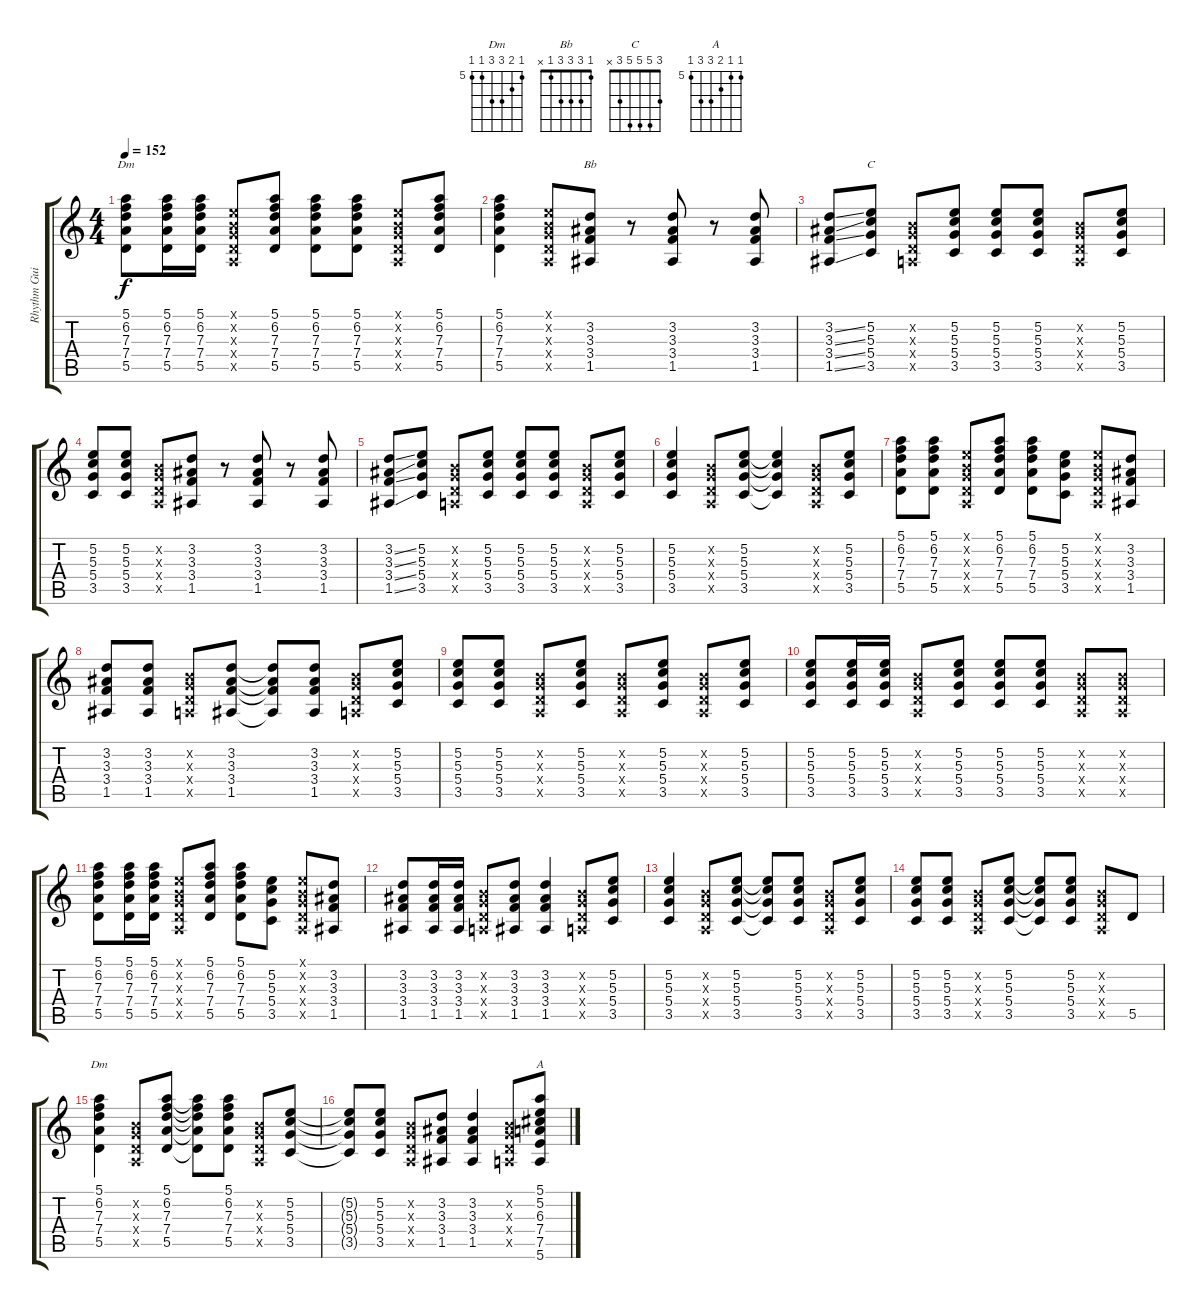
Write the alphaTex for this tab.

\track ("Rhythm Guitar" "Rhythm Gui") {instrument electricguitarjazz}
\staff {score tabs}
\tuning (E4 B3 G3 D3 A2 E2) {hide}
\chord ("Dm" 5 6 7 7 5 x) {firstfret 5}
\chord ("Bb" 1 3 3 3 1 x)
\chord ("C" 3 5 5 5 3 x)
\chord ("Dm" 5 6 7 7 5 5) {firstfret 5}
\chord ("A" 5 5 6 7 7 5) {firstfret 5}
\ts (4 4)
\tempo 152
\clef g2
\ks c
(5.1 6.2 7.3 7.4 5.5).8{ch "Dm" dy f} (5.1 6.2 7.3 7.4 5.5).16 (5.1 6.2 7.3 7.4 5.5).16 (0.1{x} 0.2{x} 0.3{x} 0.4{x} 0.5{x}).8 (5.1 6.2 7.3 7.4 5.5).8 (5.1 6.2 7.3 7.4 5.5).8 (5.1 6.2 7.3 7.4 5.5).8 (0.1{x} 0.2{x} 0.3{x} 0.4{x} 0.5{x}).8 (5.1 6.2 7.3 7.4 5.5).8 |
(5.1 6.2 7.3 7.4 5.5).4 (0.1{x} 0.2{x} 0.3{x} 0.4{x} 0.5{x}).8 (3.2 3.3 3.4 1.5).8{ch "Bb"} r.8 (3.2 3.3 3.4 1.5).8 r.8 (3.2 3.3 3.4 1.5).8 |
(3.2{ss} 3.3{ss} 3.4{ss} 1.5{ss}).8 (5.2 5.3 5.4 3.5).8{ch "C"} (0.2{x} 0.3{x} 0.4{x} 0.5{x}).8 (5.2 5.3 5.4 3.5).8 (5.2 5.3 5.4 3.5).8 (5.2 5.3 5.4 3.5).8 (0.2{x} 0.3{x} 0.4{x} 0.5{x}).8 (5.2 5.3 5.4 3.5).8 |
(5.2 5.3 5.4 3.5).8 (5.2 5.3 5.4 3.5).8 (0.2{x} 0.3{x} 0.4{x} 0.5{x}).8 (3.2 3.3 3.4 1.5).8 r.8 (3.2 3.3 3.4 1.5).8 r.8 (3.2 3.3 3.4 1.5).8 |
(3.2{ss} 3.3{ss} 3.4{ss} 1.5{ss}).8 (5.2 5.3 5.4 3.5).8 (0.2{x} 0.3{x} 0.4{x} 0.5{x}).8 (5.2 5.3 5.4 3.5).8 (5.2 5.3 5.4 3.5).8 (5.2 5.3 5.4 3.5).8 (0.2{x} 0.3{x} 0.4{x} 0.5{x}).8 (5.2 5.3 5.4 3.5).8 |
(5.2 5.3 5.4 3.5).4 (0.2{x} 0.3{x} 0.4{x} 0.5{x}).8 (5.2 5.3 5.4 3.5).8 (5.2{t} 5.3{t} 5.4{t} 3.5{t}).4 (0.2{x} 0.3{x} 0.4{x} 0.5{x}).8 (5.2 5.3 5.4 3.5).8 |
(5.1 6.2 7.3 7.4 5.5).8 (5.1 6.2 7.3 7.4 5.5).8 (0.1{x} 0.2{x} 0.3{x} 0.4{x} 0.5{x}).8 (5.1 6.2 7.3 7.4 5.5).8 (5.1 6.2 7.3 7.4 5.5).8 (5.2 5.3 5.4 3.5).8 (0.1{x} 0.2{x} 0.3{x} 0.4{x} 0.5{x}).8 (3.2 3.3 3.4 1.5).8 |
(3.2 3.3 3.4 1.5).8 (3.2 3.3 3.4 1.5).8 (0.2{x} 0.3{x} 0.4{x} 0.5{x}).8 (3.2 3.3 3.4 1.5).8 (3.2{t} 3.3{t} 3.4{t} 1.5{t}).8 (3.2 3.3 3.4 1.5).8 (0.2{x} 0.3{x} 0.4{x} 0.5{x}).8 (5.2 5.3 5.4 3.5).8 |
(5.2 5.3 5.4 3.5).8 (5.2 5.3 5.4 3.5).8 (0.2{x} 0.3{x} 0.4{x} 0.5{x}).8 (5.2 5.3 5.4 3.5).8 (0.2{x} 0.3{x} 0.4{x} 0.5{x}).8 (5.2 5.3 5.4 3.5).8 (0.2{x} 0.3{x} 0.4{x} 0.5{x}).8 (5.2 5.3 5.4 3.5).8 |
(5.2 5.3 5.4 3.5).8 (5.2 5.3 5.4 3.5).16 (5.2 5.3 5.4 3.5).16 (0.2{x} 0.3{x} 0.4{x} 0.5{x}).8 (5.2 5.3 5.4 3.5).8 (5.2 5.3 5.4 3.5).8 (5.2 5.3 5.4 3.5).8 (0.2{x} 0.3{x} 0.4{x} 0.5{x}).8 (0.2{x} 0.3{x} 0.4{x} 0.5{x}).8 |
(5.1 6.2 7.3 7.4 5.5).8 (5.1 6.2 7.3 7.4 5.5).16 (5.1 6.2 7.3 7.4 5.5).16 (0.1{x} 0.2{x} 0.3{x} 0.4{x} 0.5{x}).8 (5.1 6.2 7.3 7.4 5.5).8 (5.1 6.2 7.3 7.4 5.5).8 (5.2 5.3 5.4 3.5).8 (0.1{x} 0.2{x} 0.3{x} 0.4{x} 0.5{x}).8 (3.2 3.3 3.4 1.5).8 |
(3.2 3.3 3.4 1.5).8 (3.2 3.3 3.4 1.5).16 (3.2 3.3 3.4 1.5).16 (0.2{x} 0.3{x} 0.4{x} 0.5{x}).8 (3.2 3.3 3.4 1.5).8 (3.2 3.3 3.4 1.5).4 (0.2{x} 0.3{x} 0.4{x} 0.5{x}).8 (5.2 5.3 5.4 3.5).8 |
(5.2 5.3 5.4 3.5).4 (0.2{x} 0.3{x} 0.4{x} 0.5{x}).8 (5.2 5.3 5.4 3.5).8 (5.2{t} 5.3{t} 5.4{t} 3.5{t}).8 (5.2 5.3 5.4 3.5).8 (0.2{x} 0.3{x} 0.4{x} 0.5{x}).8 (5.2 5.3 5.4 3.5).8 |
(5.2 5.3 5.4 3.5).8 (5.2 5.3 5.4 3.5).8 (0.2{x} 0.3{x} 0.4{x} 0.5{x}).8 (5.2 5.3 5.4 3.5).8 (5.2{t} 5.3{t} 5.4{t} 3.5{t}).8 (5.2 5.3 5.4 3.5).8 (0.2{x} 0.3{x} 0.4{x} 0.5{x}).8 5.5.8 |
(5.1 6.2 7.3 7.4 5.5).4{ch "Dm"} (0.2{x} 0.3{x} 0.4{x} 0.5{x}).8 (5.1 6.2 7.3 7.4 5.5).8 (5.1{t} 6.2{t} 7.3{t} 7.4{t} 5.5{t}).8 (5.1 6.2 7.3 7.4 5.5).8 (0.2{x} 0.3{x} 0.4{x} 0.5{x}).8 (5.2 5.3 5.4 3.5).8 |
(5.2{t} 5.3{t} 5.4{t} 3.5{t}).8 (5.2 5.3 5.4 3.5).8 (0.2{x} 0.3{x} 0.4{x} 0.5{x}).8 (3.2 3.3 3.4 1.5).8 (3.2 3.3 3.4 1.5).4 (0.2{x} 0.3{x} 0.4{x} 0.5{x}).8 (5.1 5.2 6.3 7.4 7.5 5.6).8{ch "A"}
